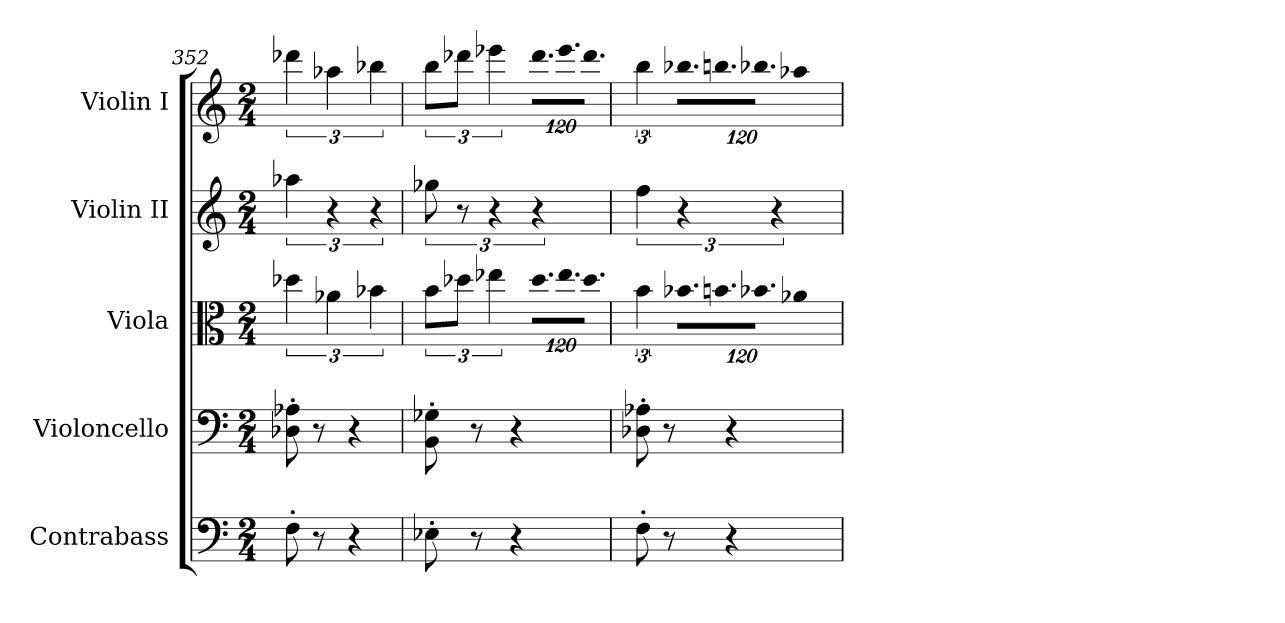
**kern	**kern	**kern	**kern	**kern
*part5	*part4	*part3	*part2	*part1
*staff5	*staff4	*staff3	*staff2	*staff1
*I"Contrabass	*I"Violoncello	*I"Viola	*I"Violin II	*I"Violin I
*I'Cb.	*I'Vc.	*I'Vla.	*I'Vln. II	*I'Vln. I
!!LO:LB:g=z
*clefF4	*clefF4	*clefC3	*clefG2	*clefG2
*ITrd7c12	*	*	*	*
*k[]	*k[]	*k[]	*k[]	*k[]
*M2/4	*M2/4	*M2/4	*M2/4	*M2/4
=352	=352	=352	=352	=352
8FF'\	8D-X\' 8A-X\'	6dd-X\	6aa-X\	6ddd-X\
8r	8r	.	.	.
.	.	6a-X\	6r	6aa-X\
4r	4r	.	.	.
.	.	6b-X\	6r	6bb-X\
=353	=353	=353	=353	=353
8EE-X'\	8BB\' 8G-X\'	12b\L	12gg-X\	12bb\L
.	.	12dd-X\J	12r	12ddd-X\J
8r	8r	.	.	.
.	.	6ee-X\	6r	6eee-X\
4r	4r	.	.	.
*	*	*Xbrackettup	*	*
!	!	!LO:N:vis=8.	!	!
*	*	*	*	*Xbrackettup
!	!	!	!	!LO:N:vis=8.
.	.	1920%107dd-\L	6r	1920%107ddd-\L
!	!	!LO:N:vis=8.	!	!LO:N:vis=8.
.	.	1920%107ee-\	.	1920%107eee-\
!	!	!LO:N:vis=8.	!	!LO:N:vis=8.
.	.	1920%107dd-\J	.	1920%107ddd-\J
1920ryy	1920ryy	.	1920ryy	.
=354	=354	=354	=354	=354
*	*	*brackettup	*	*brackettup
8FF'\	8D-X\' 8A-X\'	6b\	6ff\	6bb\
8r	8r	.	.	.
*	*	*Xbrackettup	*	*
!	!	!LO:N:vis=8.	!	!
*	*	*	*	*Xbrackettup
!	!	!	!	!LO:N:vis=8.
.	.	1920%107b-X\L	6r	1920%107bb-X\L
!	!	!LO:N:vis=8.	!	!LO:N:vis=8.
.	.	1920%107bn\	.	1920%107bbn\
4r	4r	.	.	.
!	!	!LO:N:vis=8.	!	!LO:N:vis=8.
.	.	1920%107b-X\J	.	1920%107bb-X\J
.	.	.	6r	.
.	.	6a-X\	.	6aa-X\
1920ryy	1920ryy	.	1920ryy	.
=	=	=	=	=
*-	*-	*-	*-	*-
